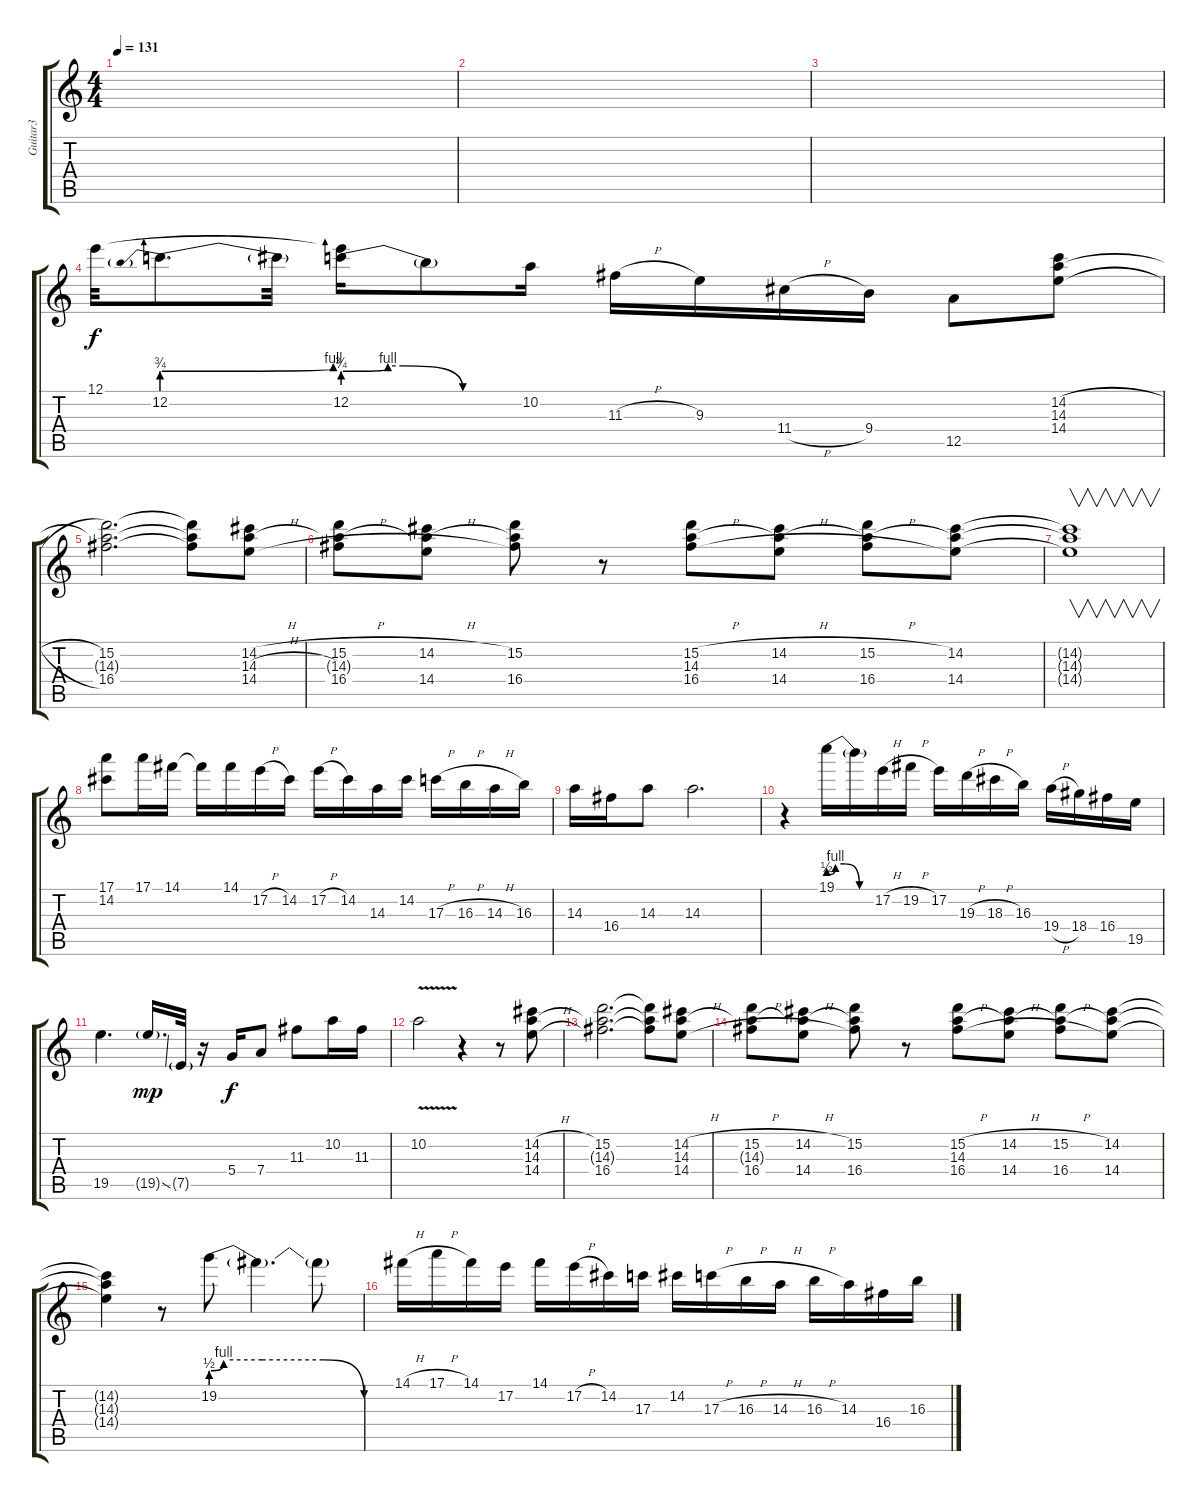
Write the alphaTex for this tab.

\track ("Guitar3" "Guitar3") {instrument acousticguitarnylon}
\staff {score tabs}
\tuning (E4 B3 G3 D3 A2 E2) {hide}
\ts (4 4)
\tempo 131
\clef g2
\ks c
|
|
|
12.1.32{volume 8 balance 0 instrument acousticguitarnylon} 12.2{be (prebendbend 0 3 60 4)}.8{d} 12.2{t}.32 (12.1{t} 12.2{be (custom 0 3 15 4 20 4 40 0 60 0)}).16 12.2{t}.8 10.2.16 11.3{h}.16 9.3.16 11.4{h}.16 9.4.16 12.5.8 (14.2{h} 14.3 14.4{h}).8 |
(15.2 14.3{t} 16.4).2{d} (15.2{t} 14.3{t} 16.4{t}).8 (14.2{h} 14.3{h} 14.4{h}).8 |
(15.2{h} 14.3{t} 16.4{h}).8 (14.2{h} 14.3{t} 14.4{h}).8 (15.2 14.3{t} 16.4).8 r.8 (15.2{h} 14.3 16.4{h}).8 (14.2{h} 14.3{t} 14.4{h}).8 (15.2{h} 14.3{t} 16.4{h}).8 (14.2 14.3{t} 14.4).8 |
(14.2{t} 14.3{t} 14.4{t}).1{v} |
(17.1 14.2).8 17.1.16 14.1.16 14.1{t}.16 14.1.16 17.2{h}.16 14.2.16 17.2{h}.16 14.2.16 14.3.16 14.2.16 17.3{h}.16 16.3{h}.16 14.3{h}.16 16.3.16 |
14.3.16 16.4.16 14.3.8 14.3.2{d} |
r.4 19.1{be (custom 0 2 9 4 20 4 40 0 60 0)}.16 19.1{t}.16 17.2{h}.16 19.2{h}.16 17.2.16 19.3{h}.16 18.3{h}.16 16.3.16 19.4{h}.16 18.4.16 16.4.16 19.5.16 |
19.5.4{d} 19.5{ss g}.16{d dy mp} 7.5{g}.32 r.16 5.4.16{dy f} 7.4.8 11.3.8 10.2.16 11.3.16 |
10.2{v}.2 r.4 r.8 (14.2{h} 14.3 14.4{h}).8 |
(15.2 14.3{t} 16.4).2{d} (15.2{t} 14.3{t} 16.4{t}).8 (14.2{h} 14.3 14.4{h}).8 |
(15.2{h} 14.3{t} 16.4{h}).8 (14.2{h} 14.3{t} 14.4{h}).8 (15.2 14.3{t} 16.4).8 r.8 (15.2{h} 14.3 16.4{h}).8 (14.2{h} 14.3{t} 14.4{h}).8 (15.2{h} 14.3{t} 16.4{h}).8 (14.2 14.3{t} 14.4).8 |
(14.2{t} 14.3{t} 14.4{t}).4 r.8 19.2{be (custom 0 2 5 4 20 4 44 4 60 0)}.8{volume 8 balance 0 instrument distortionguitar} 19.2{t}.4{d} 19.2{t}.8 |
14.1{h}.16 17.1{h}.16 14.1.16 17.2.16 14.1.16 17.2{h}.16 14.2.16 17.3.16 14.2.16 17.3{h}.16 16.3{h}.16 14.3{h}.16 16.3{h}.16 14.3.16 16.4.16 16.3{h}.16
